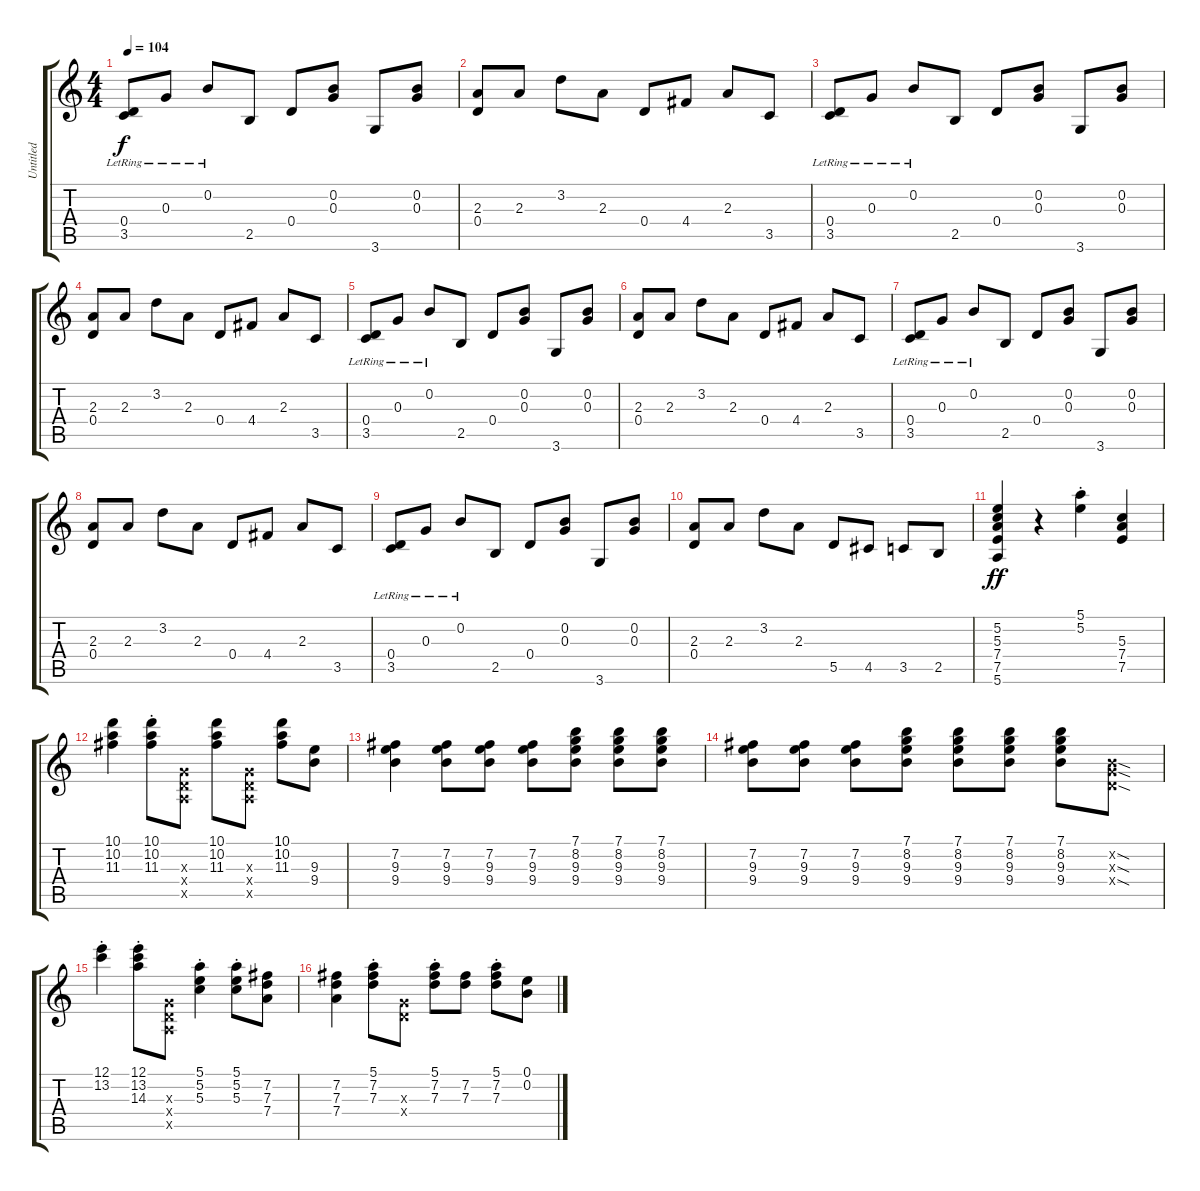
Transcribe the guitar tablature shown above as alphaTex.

\track ("Untitled" "Untitled") {instrument overdrivenguitar}
\staff {score tabs}
\tuning (E4 B3 G3 D3 A2 E2) {hide}
\ts (4 4)
\tempo 104
\clef g2
\ks c
(0.4{lr} 3.5{lr}).8{dy f} 0.3{lr}.8 0.2{lr}.8 2.5.8 0.4.8 (0.2 0.3).8 3.6.8 (0.2 0.3).8 |
(2.3 0.4).8 2.3.8 3.2.8 2.3.8 0.4.8 4.4.8 2.3.8 3.5.8 |
(0.4{lr} 3.5{lr}).8 0.3{lr}.8 0.2{lr}.8 2.5.8 0.4.8 (0.2 0.3).8 3.6.8 (0.2 0.3).8 |
(2.3 0.4).8 2.3.8 3.2.8 2.3.8 0.4.8 4.4.8 2.3.8 3.5.8 |
(0.4{lr} 3.5{lr}).8 0.3{lr}.8 0.2{lr}.8 2.5.8 0.4.8 (0.2 0.3).8 3.6.8 (0.2 0.3).8 |
(2.3 0.4).8 2.3.8 3.2.8 2.3.8 0.4.8 4.4.8 2.3.8 3.5.8 |
(0.4{lr} 3.5{lr}).8 0.3{lr}.8 0.2{lr}.8 2.5.8 0.4.8 (0.2 0.3).8 3.6.8 (0.2 0.3).8 |
(2.3 0.4).8 2.3.8 3.2.8 2.3.8 0.4.8 4.4.8 2.3.8 3.5.8 |
(0.4{lr} 3.5{lr}).8 0.3{lr}.8 0.2{lr}.8 2.5.8 0.4.8 (0.2 0.3).8 3.6.8 (0.2 0.3).8 |
(2.3 0.4).8 2.3.8 3.2.8 2.3.8 5.5.8 4.5.8 3.5.8 2.5.8 |
(5.2 5.3 7.4 7.5 5.6).4{dy ff} r.4 (5.1{st} 5.2{st}).4 (5.3 7.4 7.5).4 |
(10.1 10.2 11.3).4 (10.1{st} 10.2{st} 11.3{st}).8 (0.3{x} 0.4{x} 0.5{x}).8 (10.1 10.2 11.3).8 (0.3{x} 0.4{x} 0.5{x}).8 (10.1 10.2 11.3).8 (9.3 9.4).8 |
(7.2 9.3 9.4).4 (7.2 9.3 9.4).8 (7.2 9.3 9.4).8 (7.2 9.3 9.4).8 (7.1 8.2 9.3 9.4).8 (7.1 8.2 9.3 9.4).8 (7.1 8.2 9.3 9.4).8 |
(7.2 9.3 9.4).8 (7.2 9.3 9.4).8 (7.2 9.3 9.4).8 (7.1 8.2 9.3 9.4).8 (7.1 8.2 9.3 9.4).8 (7.1 8.2 9.3 9.4).8 (7.1 8.2 9.3 9.4).8 (0.2{sod x} 0.3{sod x} 0.4{sod x}).8 |
(12.1{st} 13.2{st}).4 (12.1{st} 13.2{st} 14.3{st}).8 (0.3{x} 0.4{x} 0.5{x}).8 (5.1{st} 5.2{st} 5.3{st}).4 (5.1{st} 5.2{st} 5.3{st}).8 (7.2 7.3 7.4).8 |
(7.2 7.3 7.4).4 (5.1{st} 7.2{st} 7.3{st}).8 (0.3{x} 0.4{x}).8 (5.1{st} 7.2{st} 7.3{st}).8 (7.2 7.3).8 (5.1{st} 7.2{st} 7.3{st}).8 (0.1 0.2).8
